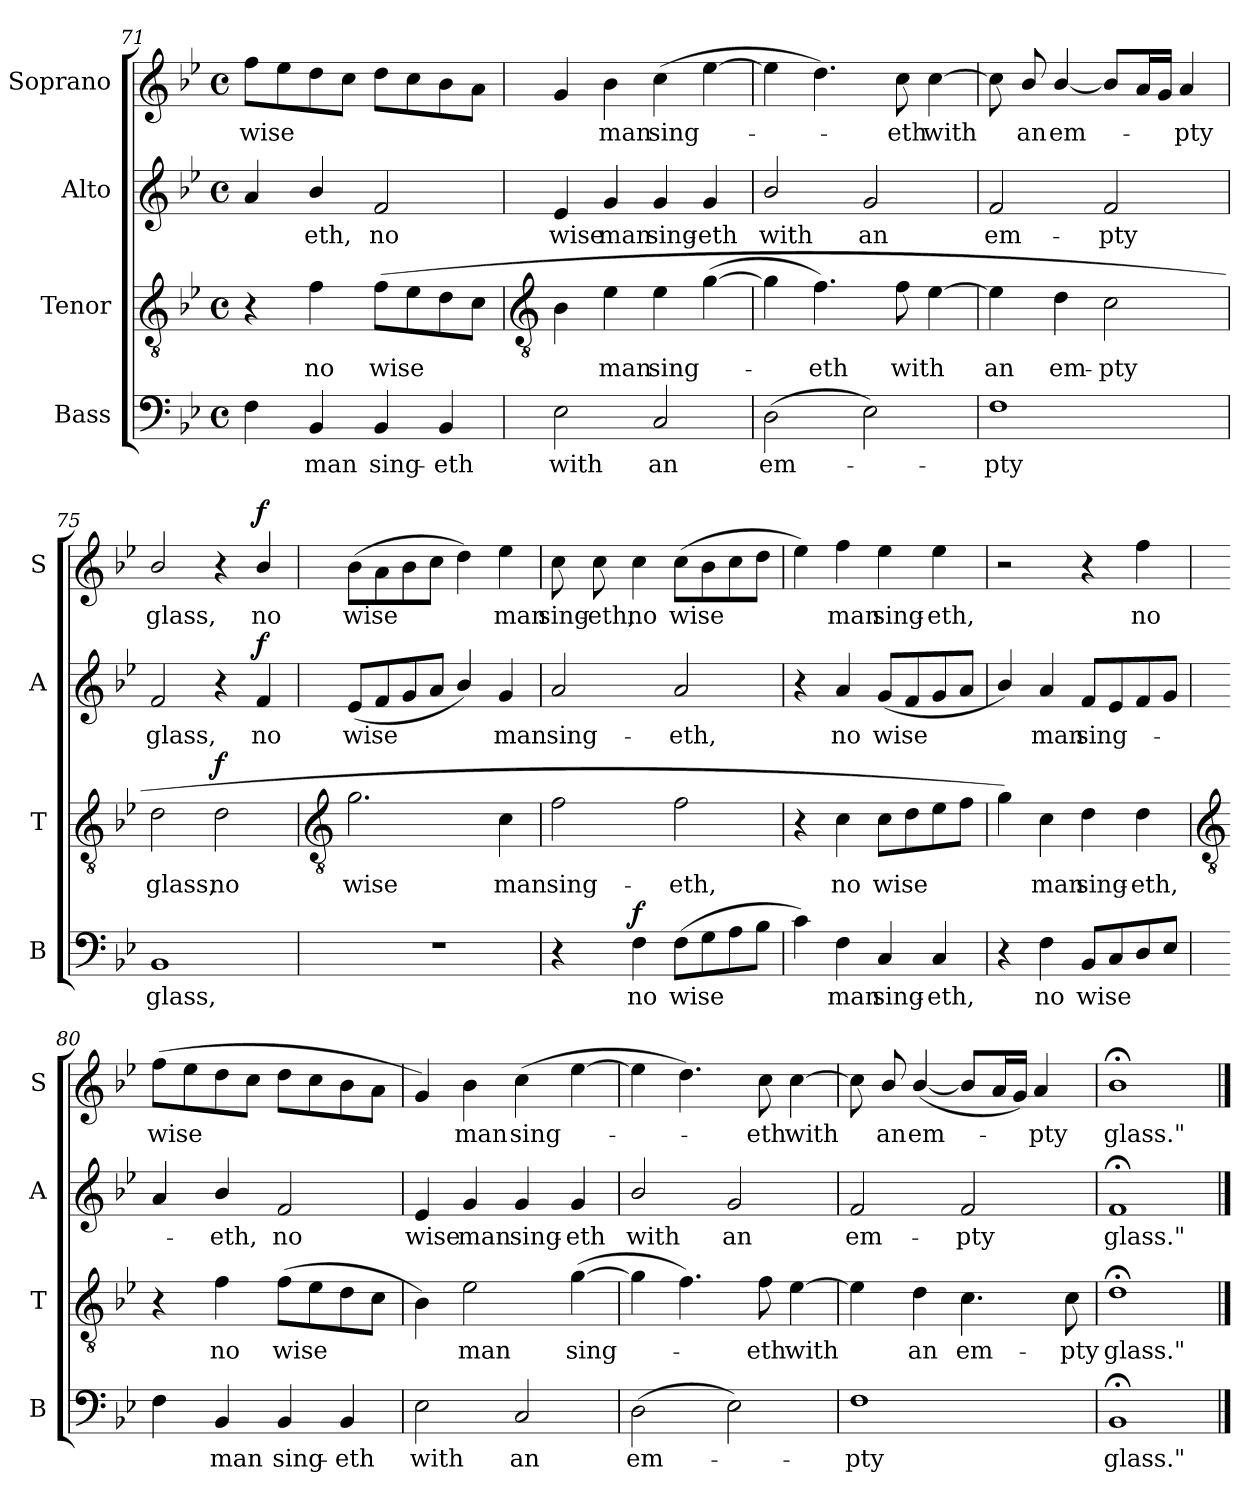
**kern	**text	**dynam	**kern	**text	**dynam	**kern	**text	**dynam	**kern	**text	**dynam
*part4	*part4	*part4	*part3	*part3	*part3	*part2	*part2	*part2	*part1	*part1	*part1
*staff4	*staff4	*staff4	*staff3	*staff3	*staff3	*staff2	*staff2	*staff2	*staff1	*staff1	*staff1
*I"Bass	*	*	*I"Tenor	*	*	*I"Alto	*	*	*I"Soprano	*	*
*I'B	*	*	*I'T	*	*	*I'A	*	*	*I'S	*	*
*clefF4	*	*	*clefGv2	*	*	*clefG2	*	*	*clefG2	*	*
*k[b-e-]	*	*	*k[b-e-]	*	*	*k[b-e-]	*	*	*k[b-e-]	*	*
*B-:	*	*	*B-:	*	*	*B-:	*	*	*B-:	*	*
*M4/4	*	*	*M4/4	*	*	*M4/4	*	*	*M4/4	*	*
*met(c)	*	*	*met(c)	*	*	*met(c)	*	*	*met(c)	*	*
=71	=71	=71	=71	=71	=71	=71	=71	=71	=71	=71	=71
!	!	!	!	!	!	!	!	!	!	!LO:LY:b	!
4F\	.	.	4r	.	.	4a/	.	.	8ff\L	wise	.
.	.	.	.	.	.	.	.	.	8ee-\	.	.
!	!LO:LY:b	!	!	!LO:LY:b	!	!	!LO:LY:b	!	!	!	!
4BB-/	man	.	4f\	no	.	4b-/	eth,	.	8dd\	.	.
.	.	.	.	.	.	.	.	.	8cc\J	.	.
!	!LO:LY:b	!	!	!LO:LY:b	!	!	!LO:LY:b	!	!	!	!
4BB-/	sing-	.	(>8f\L	wise	.	2f/	no	.	8dd\L	.	.
.	.	.	8e-\	.	.	.	.	.	8cc\	.	.
!	!LO:LY:b	!	!	!	!	!	!	!	!	!	!
4BB-/	-eth	.	8d\	.	.	.	.	.	8b-\	.	.
.	.	.	8c\J	.	.	.	.	.	8a\J	.	.
!!LO:LB:g=z
=72	=72	=72	=72	=72	=72	=72	=72	=72	=72	=72	=72
*	*	*	*clefGv2	*	*	*	*	*	*	*	*
!	!LO:LY:b	!	!	!	!	!	!LO:LY:b	!	!	!	!
2E-\	with	.	4B-\	.	.	4e-/	wise	.	4g/	.	.
!	!	!	!	!LO:LY:b	!	!	!LO:LY:b	!	!	!LO:LY:b	!
.	.	.	4e-\	man	.	4g/	man	.	4b-\	man	.
!	!LO:LY:b	!	!	!LO:LY:b	!	!	!LO:LY:b	!	!	!LO:LY:b	!
2C/	an	.	4e-\	sing-	.	4g/	sing-	.	(>4cc\	sing-	.
!	!	!	!	!	!	!	!LO:LY:b	!	!	!	!
.	.	.	(>[4g\	.	.	4g	-eth	.	[4ee-\	.	.
=73	=73	=73	=73	=73	=73	=73	=73	=73	=73	=73	=73
!	!LO:LY:b	!	!	!	!	!	!LO:LY:b	!	!	!	!
(>2D\	em-	.	4g\]	.	.	2b-/	with	.	4ee-\]	.	.
!	!	!	!	!LO:LY:b	!	!	!	!	!	!	!
.	.	.	4.f\)	eth	.	.	.	.	4.dd\)	.	.
!	!	!	!	!	!	!	!LO:LY:b	!	!	!	!
2E-\)	.	.	.	.	.	2g/	an	.	.	.	.
!	!	!	!	!LO:LY:b	!	!	!	!	!	!LO:LY:b	!
.	.	.	8f\L	with	.	.	.	.	8cc\	eth	.
!	!	!	!	!	!	!	!	!	!	!LO:LY:b	!
.	.	.	[4e-\	.	.	.	.	.	[4cc\	with	.
=74	=74	=74	=74	=74	=74	=74	=74	=74	=74	=74	=74
!	!LO:LY:b	!	!	!LO:LY:b	!	!	!LO:LY:b	!	!	!	!
1F	pty	.	4e-\]	an	.	2f	em-	.	8cc\]	.	.
!	!	!	!	!	!	!	!	!	!	!LO:LY:b	!
.	.	.	.	.	.	.	.	.	8b-/	an	.
!	!	!	!	!LO:LY:b	!	!	!	!	!	!LO:LY:b	!
.	.	.	4d\	em-	.	.	.	.	[4b-/	em-	.
!	!	!	!	!LO:LY:b	!	!	!LO:LY:b	!	!	!	!
.	.	.	2c\	-pty	.	2f	-pty	.	8b-/L]	.	.
.	.	.	.	.	.	.	.	.	16a/L	.	.
.	.	.	.	.	.	.	.	.	16g/JJ	.	.
!	!	!	!	!	!	!	!	!	!	!LO:LY:b	!
.	.	.	.	.	.	.	.	.	4a/	pty	.
=75	=75	=75	=75	=75	=75	=75	=75	=75	=75	=75	=75
!	!LO:LY:b	!	!	!LO:LY:b	!	!	!LO:LY:b	!	!	!LO:LY:b	!
1BB-	glass,	.	2d\	glass,	.	2f/	glass,	.	2b-/	glass,	.
!	!	!	!	!LO:LY:b	!LO:DY:b	!	!	!	!	!	!
.	.	.	2d\	no	f	4r	.	.	4r	.	.
!	!	!	!	!	!	!	!LO:LY:b	!LO:DY:b	!	!LO:LY:b	!LO:DY:b
.	.	.	.	.	.	4f/	no	f	4b-/	no	f
!!LO:LB:g=z
=76	=76	=76	=76	=76	=76	=76	=76	=76	=76	=76	=76
*	*	*	*clefGv2	*	*	*	*	*	*	*	*
!	!	!	!	!LO:LY:b	!	!	!LO:LY:b	!	!	!LO:LY:b	!
1r	.	.	2.g\	wise	.	(<8e-/L	wise	.	(>8b-\L	wise	.
.	.	.	.	.	.	8f/	.	.	8a\	.	.
.	.	.	.	.	.	8g/	.	.	8b-\	.	.
.	.	.	.	.	.	8a/J	.	.	8cc\J	.	.
.	.	.	.	.	.	4b-/)	.	.	4dd\)	.	.
!	!	!	!	!LO:LY:b	!	!	!LO:LY:b	!	!	!LO:LY:b	!
.	.	.	4c\	man	.	4g/	man	.	4ee-\	man	.
=77	=77	=77	=77	=77	=77	=77	=77	=77	=77	=77	=77
!	!	!	!	!LO:LY:b	!	!	!LO:LY:b	!	!	!LO:LY:b	!
4r	.	.	2f	sing-	.	2a	sing-	.	8cc\	sing-	.
!	!	!	!	!	!	!	!	!	!	!LO:LY:b	!
.	.	.	.	.	.	.	.	.	8cc	-eth,	.
!	!LO:LY:b	!LO:DY:b	!	!	!	!	!	!	!	!LO:LY:b	!
4F\	no	f	.	.	.	.	.	.	4cc\	no	.
!	!LO:LY:b	!	!	!LO:LY:b	!	!	!LO:LY:b	!	!	!LO:LY:b	!
(>8F\L	wise	.	2f	-eth,	.	2a	-eth,	.	(>8cc\L	wise	.
8G\	.	.	.	.	.	.	.	.	8b-\	.	.
8A\	.	.	.	.	.	.	.	.	8cc\	.	.
8B-\J	.	.	.	.	.	.	.	.	8dd\J	.	.
=78	=78	=78	=78	=78	=78	=78	=78	=78	=78	=78	=78
4c\)	.	.	4r	.	.	4r	.	.	4ee-\)	.	.
!	!LO:LY:b	!	!	!LO:LY:b	!	!	!LO:LY:b	!	!	!LO:LY:b	!
4F\	man	.	4c\	no	.	4a/	no	.	4ff\	man	.
!	!LO:LY:b	!	!	!LO:LY:b	!	!	!LO:LY:b	!	!	!LO:LY:b	!
4C/	sing-	.	8c\L	wise	.	(<8g/L	wise	.	4ee-\	sing-	.
.	.	.	8d\	.	.	8f/	.	.	.	.	.
!	!LO:LY:b	!	!	!	!	!	!	!	!	!LO:LY:b	!
4C	-eth,	.	8e-\	.	.	8g/	.	.	4ee-	-eth,	.
.	.	.	8f\J	.	.	8a/J	.	.	.	.	.
=79	=79	=79	=79	=79	=79	=79	=79	=79	=79	=79	=79
4r	.	.	4g\)	.	.	4b-/)	.	.	2r	.	.
!	!LO:LY:b	!	!	!LO:LY:b	!	!	!LO:LY:b	!	!	!	!
4F\	no	.	4c\	man	.	4a/	man	.	.	.	.
!	!LO:LY:b	!	!	!LO:LY:b	!	!	!LO:LY:b	!	!	!	!
8BB-/L	wise	.	4d\	sing-	.	8f/L	sing-	.	4r	.	.
8C/	.	.	.	.	.	8e-/	.	.	.	.	.
!	!	!	!	!LO:LY:b	!	!	!	!	!	!LO:LY:b	!
8D/	.	.	4d	-eth,	.	8f/	.	.	4ff\	no	.
8E-/J	.	.	.	.	.	8g/J	.	.	.	.	.
!!LO:LB:g=z
=80	=80	=80	=80	=80	=80	=80	=80	=80	=80	=80	=80
*	*	*	*clefGv2	*	*	*	*	*	*	*	*
!	!	!	!	!	!	!	!	!	!	!LO:LY:b	!
4F\	.	.	4r	.	.	4a/	.	.	(>8ff\L	wise	.
.	.	.	.	.	.	.	.	.	8ee-\	.	.
!	!LO:LY:b	!	!	!LO:LY:b	!	!	!LO:LY:b	!	!	!	!
4BB-/	man	.	4f\	no	.	4b-/	eth,	.	8dd\	.	.
.	.	.	.	.	.	.	.	.	8cc\J	.	.
!	!LO:LY:b	!	!	!LO:LY:b	!	!	!LO:LY:b	!	!	!	!
4BB-/	sing-	.	(>8f\L	wise	.	2f/	no	.	8dd\L	.	.
.	.	.	8e-\	.	.	.	.	.	8cc\	.	.
!	!LO:LY:b	!	!	!	!	!	!	!	!	!	!
4BB-/	-eth	.	8d\	.	.	.	.	.	8b-\	.	.
.	.	.	8c\J	.	.	.	.	.	8a\J	.	.
=81	=81	=81	=81	=81	=81	=81	=81	=81	=81	=81	=81
!	!LO:LY:b	!	!	!	!	!	!LO:LY:b	!	!	!	!
2E-\	with	.	4B-\)	.	.	4e-/	wise	.	4g/)	.	.
!	!	!	!	!LO:LY:b	!	!	!LO:LY:b	!	!	!LO:LY:b	!
.	.	.	2e-\	man	.	4g/	man	.	4b-\	man	.
!	!LO:LY:b	!	!	!	!	!	!LO:LY:b	!	!	!LO:LY:b	!
2C/	an	.	.	.	.	4g/	sing-	.	(>4cc\	sing-	.
!	!	!	!	!LO:LY:b	!	!	!LO:LY:b	!	!	!	!
.	.	.	(>[4g\	sing-	.	4g	-eth	.	[4ee-\	.	.
=82	=82	=82	=82	=82	=82	=82	=82	=82	=82	=82	=82
!	!LO:LY:b	!	!	!	!	!	!LO:LY:b	!	!	!	!
(>2D\	em-	.	4g\]	.	.	2b-/	with	.	4ee-\]	.	.
.	.	.	4.f\)	.	.	.	.	.	4.dd\)	.	.
!	!	!	!	!	!	!	!LO:LY:b	!	!	!	!
2E-\)	.	.	.	.	.	2g/	an	.	.	.	.
!	!	!	!	!LO:LY:b	!	!	!	!	!	!LO:LY:b	!
.	.	.	8f\	eth	.	.	.	.	8cc\	eth	.
!	!	!	!	!LO:LY:b	!	!	!	!	!	!LO:LY:b	!
.	.	.	[4e-\	with	.	.	.	.	[4cc\	with	.
=83	=83	=83	=83	=83	=83	=83	=83	=83	=83	=83	=83
!	!LO:LY:b	!	!	!	!	!	!LO:LY:b	!	!	!	!
1F	pty	.	4e-\]	.	.	2f	em-	.	8cc\]	.	.
!	!	!	!	!	!	!	!	!	!	!LO:LY:b	!
.	.	.	.	.	.	.	.	.	8b-/	an	.
!	!	!	!	!LO:LY:b	!	!	!	!	!	!LO:LY:b	!
.	.	.	4d\	an	.	.	.	.	(<[4b-/	em-	.
!	!	!	!	!LO:LY:b	!	!	!LO:LY:b	!	!	!	!
.	.	.	4.c\	em-	.	2f	-pty	.	8b-/L]	.	.
.	.	.	.	.	.	.	.	.	16a/L	.	.
.	.	.	.	.	.	.	.	.	16g/JJ)	.	.
!	!	!	!	!	!	!	!	!	!	!LO:LY:b	!
.	.	.	.	.	.	.	.	.	4a/	pty	.
!	!	!	!	!LO:LY:b	!	!	!	!	!	!	!
.	.	.	8c	-pty	.	.	.	.	.	.	.
=84	=84	=84	=84	=84	=84	=84	=84	=84	=84	=84	=84
!	!LO:LY:b	!	!	!LO:LY:b	!	!	!LO:LY:b	!	!	!LO:LY:b	!
1BB-;<	glass."	.	1d;<	glass."	.	1f;<	glass."	.	1b-;<	glass."	.
==	==	==	==	==	==	==	==	==	==	==	==
*-	*-	*-	*-	*-	*-	*-	*-	*-	*-	*-	*-
